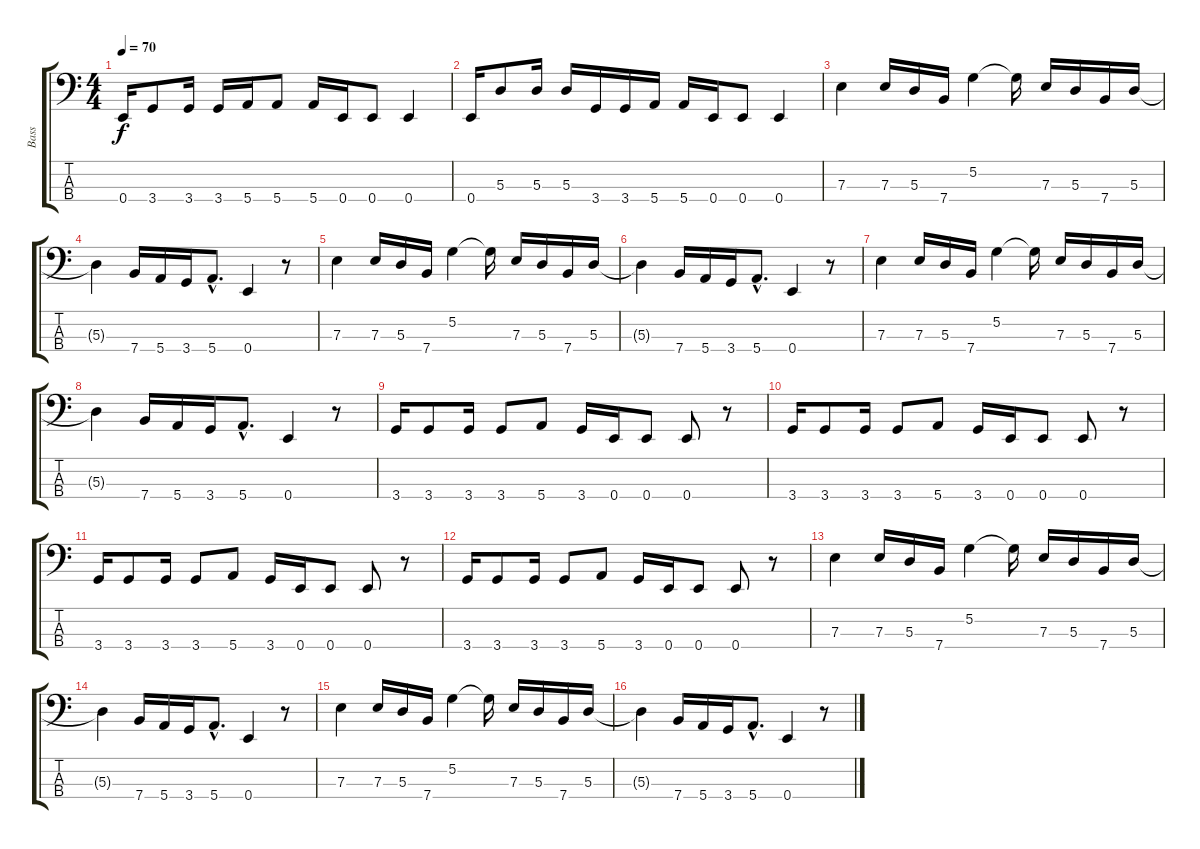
\track ("Bass" "Bass") {instrument electricbasspick}
\staff {score tabs}
\tuning (G2 D2 A1 E1) {hide}
\ts (4 4)
\tempo 70
\clef f4
\ks c
0.4.16{dy f instrument electricbasspick} 3.4.8 3.4.16 3.4.16 5.4.16 5.4.8 5.4.16 0.4.16 0.4.8 0.4.4 |
0.4.16 5.3.8 5.3.16 5.3.16 3.4.16 3.4.16 5.4.16 5.4.16 0.4.16 0.4.8 0.4.4 |
7.3.4 7.3.16 5.3.16 7.4.16 5.2.4 5.2{t}.16 7.3.16 5.3.16 7.4.16 5.3.16 |
5.3{t}.4 7.4.16 5.4.16 3.4.16 5.4{hac}.8{d} 0.4.4 r.8 |
7.3.4 7.3.16 5.3.16 7.4.16 5.2.4 5.2{t}.16 7.3.16 5.3.16 7.4.16 5.3.16 |
5.3{t}.4 7.4.16 5.4.16 3.4.16 5.4{hac}.8{d} 0.4.4 r.8 |
7.3.4 7.3.16 5.3.16 7.4.16 5.2.4 5.2{t}.16 7.3.16 5.3.16 7.4.16 5.3.16 |
5.3{t}.4 7.4.16 5.4.16 3.4.16 5.4{hac}.8{d} 0.4.4 r.8 |
3.4.16 3.4.8 3.4.16 3.4.8 5.4.8 3.4.16 0.4.16 0.4.8 0.4.8 r.8 |
3.4.16 3.4.8 3.4.16 3.4.8 5.4.8 3.4.16 0.4.16 0.4.8 0.4.8 r.8 |
3.4.16 3.4.8 3.4.16 3.4.8 5.4.8 3.4.16 0.4.16 0.4.8 0.4.8 r.8 |
3.4.16 3.4.8 3.4.16 3.4.8 5.4.8 3.4.16 0.4.16 0.4.8 0.4.8 r.8 |
7.3.4 7.3.16 5.3.16 7.4.16 5.2.4 5.2{t}.16 7.3.16 5.3.16 7.4.16 5.3.16 |
5.3{t}.4 7.4.16 5.4.16 3.4.16 5.4{hac}.8{d} 0.4.4 r.8 |
7.3.4 7.3.16 5.3.16 7.4.16 5.2.4 5.2{t}.16 7.3.16 5.3.16 7.4.16 5.3.16 |
5.3{t}.4 7.4.16 5.4.16 3.4.16 5.4{hac}.8{d} 0.4.4 r.8
